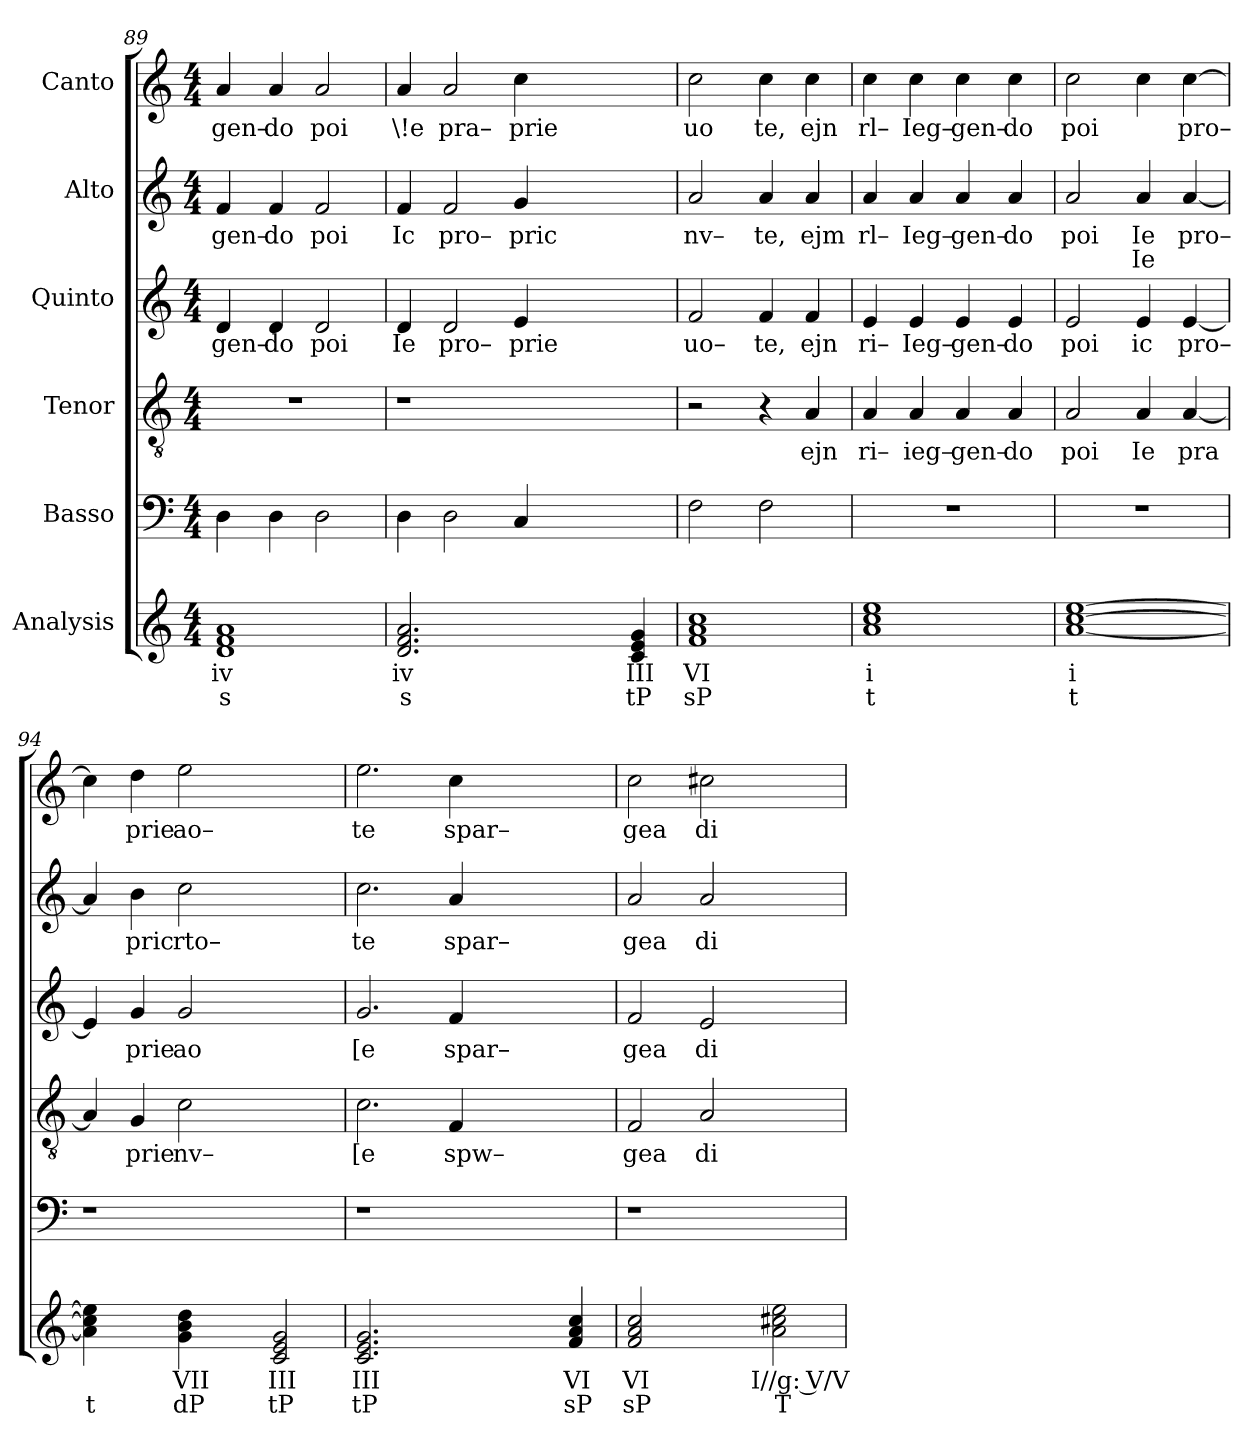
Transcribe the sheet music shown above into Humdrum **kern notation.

**kern	**text	**text	**kern	**kern	**text	**kern	**text	**kern	**text	**text	**kern	**text
*part6	*part6	*part6	*part5	*part4	*part4	*part3	*part3	*part2	*part2	*part2	*part1	*part1
*staff6	*staff6	*staff6	*staff5	*staff4	*staff4	*staff3	*staff3	*staff2	*staff2	*staff2	*staff1	*staff1
*I"Analysis	*	*	*I"Basso	*I"Tenor	*	*I"Quinto	*	*I"Alto	*	*	*I"Canto	*
*	*	*	*clefF4	*clefGv2	*	*clefG2	*	*clefG2	*	*	*clefG2	*
*k[]	*	*	*k[]	*k[]	*	*k[]	*	*k[]	*	*	*k[]	*
*M4/4	*	*	*M4/4	*M4/4	*	*M4/4	*	*M4/4	*	*	*M4/4	*
=89	=89	=89	=89	=89	=89	=89	=89	=89	=89	=89	=89	=89
!	!	!	!	!	!	!	!LO:LY:b	!	!	!	!	!
!	!	!	!	!	!	!	!	!	!LO:LY:b	!	!	!
!	!	!	!	!	!	!	!	!	!	!	!	!LO:LY:b
1d 1f 1a	iv	s	4D\	1r	.	4d/	gen–	4f/	gen–	.	4a/	gen–
!	!	!	!	!	!	!	!LO:LY:b	!	!	!	!	!
!	!	!	!	!	!	!	!	!	!LO:LY:b	!	!	!
!	!	!	!	!	!	!	!	!	!	!	!	!LO:LY:b
.	.	.	4D\	.	.	4d/	do	4f/	do	.	4a/	do
!	!	!	!	!	!	!	!LO:LY:b	!	!	!	!	!
!	!	!	!	!	!	!	!	!	!LO:LY:b	!	!	!
!	!	!	!	!	!	!	!	!	!	!	!	!LO:LY:b
.	.	.	2D\	.	.	2d/	poi	2f/	poi	.	2a/	poi
=90	=90	=90	=90	=90	=90	=90	=90	=90	=90	=90	=90	=90
!	!	!	!	!	!	!	!LO:LY:b	!	!	!	!	!
!	!	!	!	!	!	!	!	!	!LO:LY:b	!	!	!
!	!	!	!	!	!	!	!	!	!	!	!	!LO:LY:b
2.d 2.f 2.a	iv	s	4D\	1r	.	4d/	Ie	4f/	Ic	.	4a/	\!e
!	!	!	!	!	!	!	!LO:LY:b	!	!	!	!	!
!	!	!	!	!	!	!	!	!	!LO:LY:b	!	!	!
!	!	!	!	!	!	!	!	!	!	!	!	!LO:LY:b
.	.	.	2D\	.	.	2d/	pro–	2f/	pro–	.	2a/	pra–
!	!	!	!	!	!	!	!LO:LY:b	!	!	!	!	!
!	!	!	!	!	!	!	!	!	!LO:LY:b	!	!	!
!	!	!	!	!	!	!	!	!	!	!	!	!LO:LY:b
2.ryy	.	.	4C/	.	.	4e/	prie	4g/	pric	.	4cc\	prie
.	.	.	2.ryy	2.ryy	.	2.ryy	.	2.ryy	.	.	2.ryy	.
4c 4e 4g	III	tP	.	.	.	.	.	.	.	.	.	.
=91	=91	=91	=91	=91	=91	=91	=91	=91	=91	=91	=91	=91
!	!	!	!	!	!	!	!LO:LY:b	!	!	!	!	!
!	!	!	!	!	!	!	!	!	!LO:LY:b	!	!	!
!	!	!	!	!	!	!	!	!	!	!	!	!LO:LY:b
1f 1a 1cc	VI	sP	2F\	2r	.	2f/	uo–	2a/	nv–	.	2cc\	uo
!	!	!	!	!	!	!	!LO:LY:b	!	!	!	!	!
!	!	!	!	!	!	!	!	!	!LO:LY:b	!	!	!
!	!	!	!	!	!	!	!	!	!	!	!	!LO:LY:b
.	.	.	2F\	4r	.	4f/	te,	4a/	te,	.	4cc\	te,
!	!	!	!	!	!LO:LY:b	!	!	!	!	!	!	!
!	!	!	!	!	!	!	!LO:LY:b	!	!	!	!	!
!	!	!	!	!	!	!	!	!	!LO:LY:b	!	!	!
!	!	!	!	!	!	!	!	!	!	!	!	!LO:LY:b
.	.	.	.	4A/	ejn	4f/	ejn	4a/	ejm	.	4cc\	ejn
=92	=92	=92	=92	=92	=92	=92	=92	=92	=92	=92	=92	=92
!	!	!	!	!	!LO:LY:b	!	!	!	!	!	!	!
!	!	!	!	!	!	!	!LO:LY:b	!	!	!	!	!
!	!	!	!	!	!	!	!	!	!LO:LY:b	!	!	!
!	!	!	!	!	!	!	!	!	!	!	!	!LO:LY:b
1a 1cc 1ee	i	t	1r	4A/	ri–	4e/	ri–	4a/	rl–	.	4cc\	rl–
!	!	!	!	!	!LO:LY:b	!	!	!	!	!	!	!
!	!	!	!	!	!	!	!LO:LY:b	!	!	!	!	!
!	!	!	!	!	!	!	!	!	!LO:LY:b	!	!	!
!	!	!	!	!	!	!	!	!	!	!	!	!LO:LY:b
.	.	.	.	4A/	ieg–	4e/	Ieg–	4a/	Ieg–	.	4cc\	Ieg–
!	!	!	!	!	!LO:LY:b	!	!	!	!	!	!	!
!	!	!	!	!	!	!	!LO:LY:b	!	!	!	!	!
!	!	!	!	!	!	!	!	!	!LO:LY:b	!	!	!
!	!	!	!	!	!	!	!	!	!	!	!	!LO:LY:b
.	.	.	.	4A/	gen–	4e/	gen–	4a/	gen–	.	4cc\	gen–
!	!	!	!	!	!LO:LY:b	!	!	!	!	!	!	!
!	!	!	!	!	!	!	!LO:LY:b	!	!	!	!	!
!	!	!	!	!	!	!	!	!	!LO:LY:b	!	!	!
!	!	!	!	!	!	!	!	!	!	!	!	!LO:LY:b
.	.	.	.	4A/	do	4e/	do	4a/	do	.	4cc\	do
=93	=93	=93	=93	=93	=93	=93	=93	=93	=93	=93	=93	=93
!	!	!	!	!	!LO:LY:b	!	!	!	!	!	!	!
!	!	!	!	!	!	!	!LO:LY:b	!	!	!	!	!
!	!	!	!	!	!	!	!	!	!LO:LY:b	!	!	!
!	!	!	!	!	!	!	!	!	!	!	!	!LO:LY:b
[1a [1cc [1ee	i	t	1r	2A/	poi	2e/	poi	2a/	poi	.	2cc\	poi
!	!	!	!	!	!LO:LY:b	!	!	!	!	!	!	!
!	!	!	!	!	!	!	!LO:LY:b	!	!	!	!	!
!	!	!	!	!	!	!	!	!	!LO:LY:b	!LO:LY:b	!	!
.	.	.	.	4A/	Ie	4e/	ic	4a/	Ie	Ie	4cc\	.
!	!	!	!	!	!LO:LY:b	!	!	!	!	!	!	!
!	!	!	!	!	!	!	!LO:LY:b	!	!	!	!	!
!	!	!	!	!	!	!	!	!	!LO:LY:b	!	!	!
!	!	!	!	!	!	!	!	!	!	!	!	!LO:LY:b
.	.	.	.	[4A/	pra	[4e/	pro–	[4a/	pro–	.	[4cc\	pro–
=94	=94	=94	=94	=94	=94	=94	=94	=94	=94	=94	=94	=94
4a] 4cc] 4ee]	.	t	1r	4A/]	.	4e/]	.	4a/]	.	.	4cc\]	.
!	!	!	!	!	!LO:LY:b	!	!	!	!	!	!	!
!	!	!	!	!	!	!	!LO:LY:b	!	!	!	!	!
!	!	!	!	!	!	!	!	!	!LO:LY:b	!	!	!
!	!	!	!	!	!	!	!	!	!	!	!	!LO:LY:b
4ryy	.	.	.	4G/	prie	4g/	prie	4b\	pric	.	4dd\	prie
!	!	!	!	!	!LO:LY:b	!	!	!	!	!	!	!
!	!	!	!	!	!	!	!LO:LY:b	!	!	!	!	!
!	!	!	!	!	!	!	!	!	!LO:LY:b	!	!	!
!	!	!	!	!	!	!	!	!	!	!	!	!LO:LY:b
4g 4b 4dd	VII	dP	.	2c\	nv–	2g/	ao	2cc\	rto–	.	2ee\	ao–
4ryy	.	.	.	.	.	.	.	.	.	.	.	.
2c 2e 2g	III	tP	2ryy	2ryy	.	2ryy	.	2ryy	.	.	2ryy	.
=95	=95	=95	=95	=95	=95	=95	=95	=95	=95	=95	=95	=95
!	!	!	!	!	!LO:LY:b	!	!	!	!	!	!	!
!	!	!	!	!	!	!	!LO:LY:b	!	!	!	!	!
!	!	!	!	!	!	!	!	!	!LO:LY:b	!	!	!
!	!	!	!	!	!	!	!	!	!	!	!	!LO:LY:b
2.c 2.e 2.g	III	tP	1r	2.c\	[e	2.g/	[e	2.cc\	te	.	2.ee\	te
!	!	!	!	!	!LO:LY:b	!	!	!	!	!	!	!
!	!	!	!	!	!	!	!LO:LY:b	!	!	!	!	!
!	!	!	!	!	!	!	!	!	!LO:LY:b	!	!	!
!	!	!	!	!	!	!	!	!	!	!	!	!LO:LY:b
2.ryy	.	.	.	4F/	spw–	4f/	spar–	4a/	spar–	.	4cc\	spar–
.	.	.	2.ryy	2.ryy	.	2.ryy	.	2.ryy	.	.	2.ryy	.
4f 4a 4cc	VI	sP	.	.	.	.	.	.	.	.	.	.
=96	=96	=96	=96	=96	=96	=96	=96	=96	=96	=96	=96	=96
!	!	!	!	!	!LO:LY:b	!	!	!	!	!	!	!
!	!	!	!	!	!	!	!LO:LY:b	!	!	!	!	!
!	!	!	!	!	!	!	!	!	!LO:LY:b	!	!	!
!	!	!	!	!	!	!	!	!	!	!	!	!LO:LY:b
2f 2a 2cc	VI	sP	1r	2F/	gea	2f/	gea	2a/	gea	.	2cc\	gea
!	!	!	!	!	!LO:LY:b	!	!	!	!	!	!	!
!	!	!	!	!	!	!	!LO:LY:b	!	!	!	!	!
!	!	!	!	!	!	!	!	!	!LO:LY:b	!	!	!
!	!	!	!	!	!	!	!	!	!	!	!	!LO:LY:b
2ryy	.	.	.	2A/	di	2e/	di	2a/	di	.	2cc#X\	di
2a 2cc#X 2ee	I//g: V/V	T	2ryy	2ryy	.	2ryy	.	2ryy	.	.	2ryy	.
=	=	=	=	=	=	=	=	=	=	=	=	=
*-	*-	*-	*-	*-	*-	*-	*-	*-	*-	*-	*-	*-
